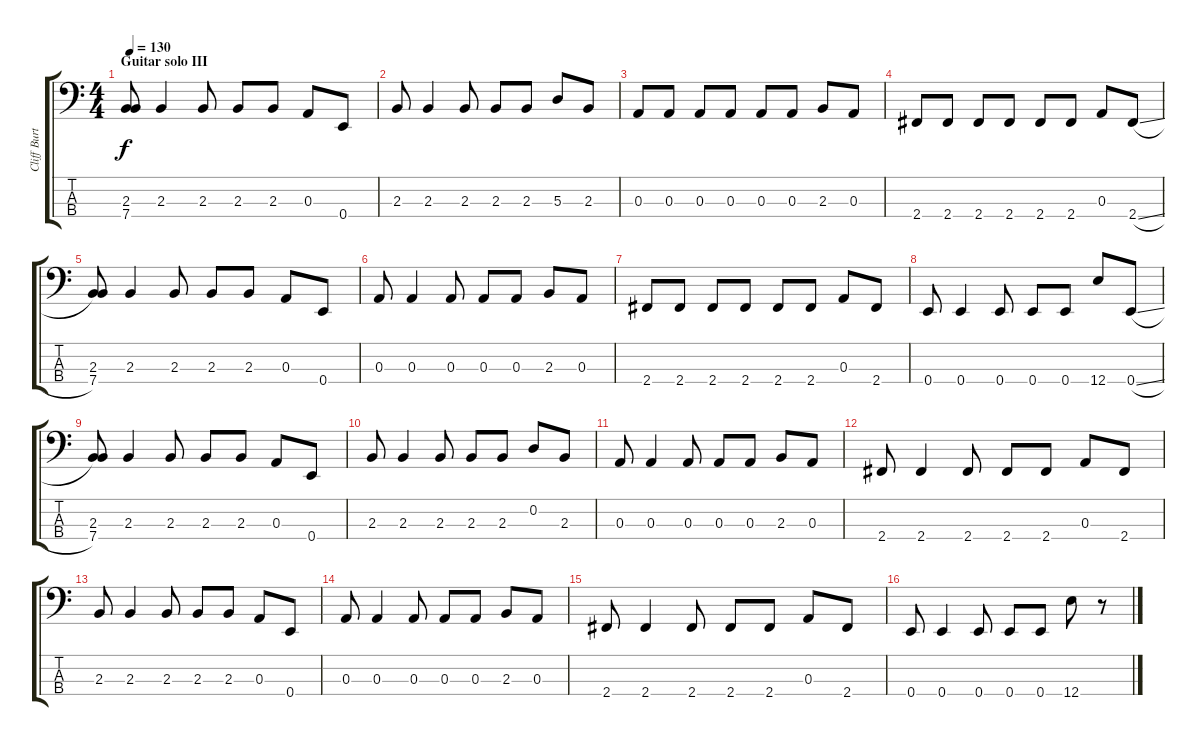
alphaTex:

\track ("Cliff Burton (Bass)" "Cliff Burt") {instrument electricbassfinger}
\staff {score tabs}
\tuning (G2 D2 A1 E1) {hide}
\ts (4 4)
\section ("" "Guitar solo III")
\tempo 130
\clef f4
\ks c
(2.3 7.4).8{dy f} 2.3.4 2.3.8 2.3.8 2.3.8 0.3.8 0.4.8 |
2.3.8 2.3.4 2.3.8 2.3.8 2.3.8 5.3.8 2.3.8 |
0.3.8 0.3.8 0.3.8 0.3.8 0.3.8 0.3.8 2.3.8 0.3.8 |
2.4.8 2.4.8 2.4.8 2.4.8 2.4.8 2.4.8 0.3.8 2.4{sl}.8 |
(2.3 7.4).8 2.3.4 2.3.8 2.3.8 2.3.8 0.3.8 0.4.8 |
0.3.8 0.3.4 0.3.8 0.3.8 0.3.8 2.3.8 0.3.8 |
2.4.8 2.4.8 2.4.8 2.4.8 2.4.8 2.4.8 0.3.8 2.4.8 |
0.4.8 0.4.4 0.4.8 0.4.8 0.4.8 12.4.8 0.4{sl}.8 |
(2.3 7.4).8 2.3.4 2.3.8 2.3.8 2.3.8 0.3.8 0.4.8 |
2.3.8 2.3.4 2.3.8 2.3.8 2.3.8 0.2.8 2.3.8 |
0.3.8 0.3.4 0.3.8 0.3.8 0.3.8 2.3.8 0.3.8 |
2.4.8 2.4.4 2.4.8 2.4.8 2.4.8 0.3.8 2.4.8 |
2.3.8 2.3.4 2.3.8 2.3.8 2.3.8 0.3.8 0.4.8 |
0.3.8 0.3.4 0.3.8 0.3.8 0.3.8 2.3.8 0.3.8 |
2.4.8 2.4.4 2.4.8 2.4.8 2.4.8 0.3.8 2.4.8 |
0.4.8 0.4.4 0.4.8 0.4.8 0.4.8 12.4.8 r.8
